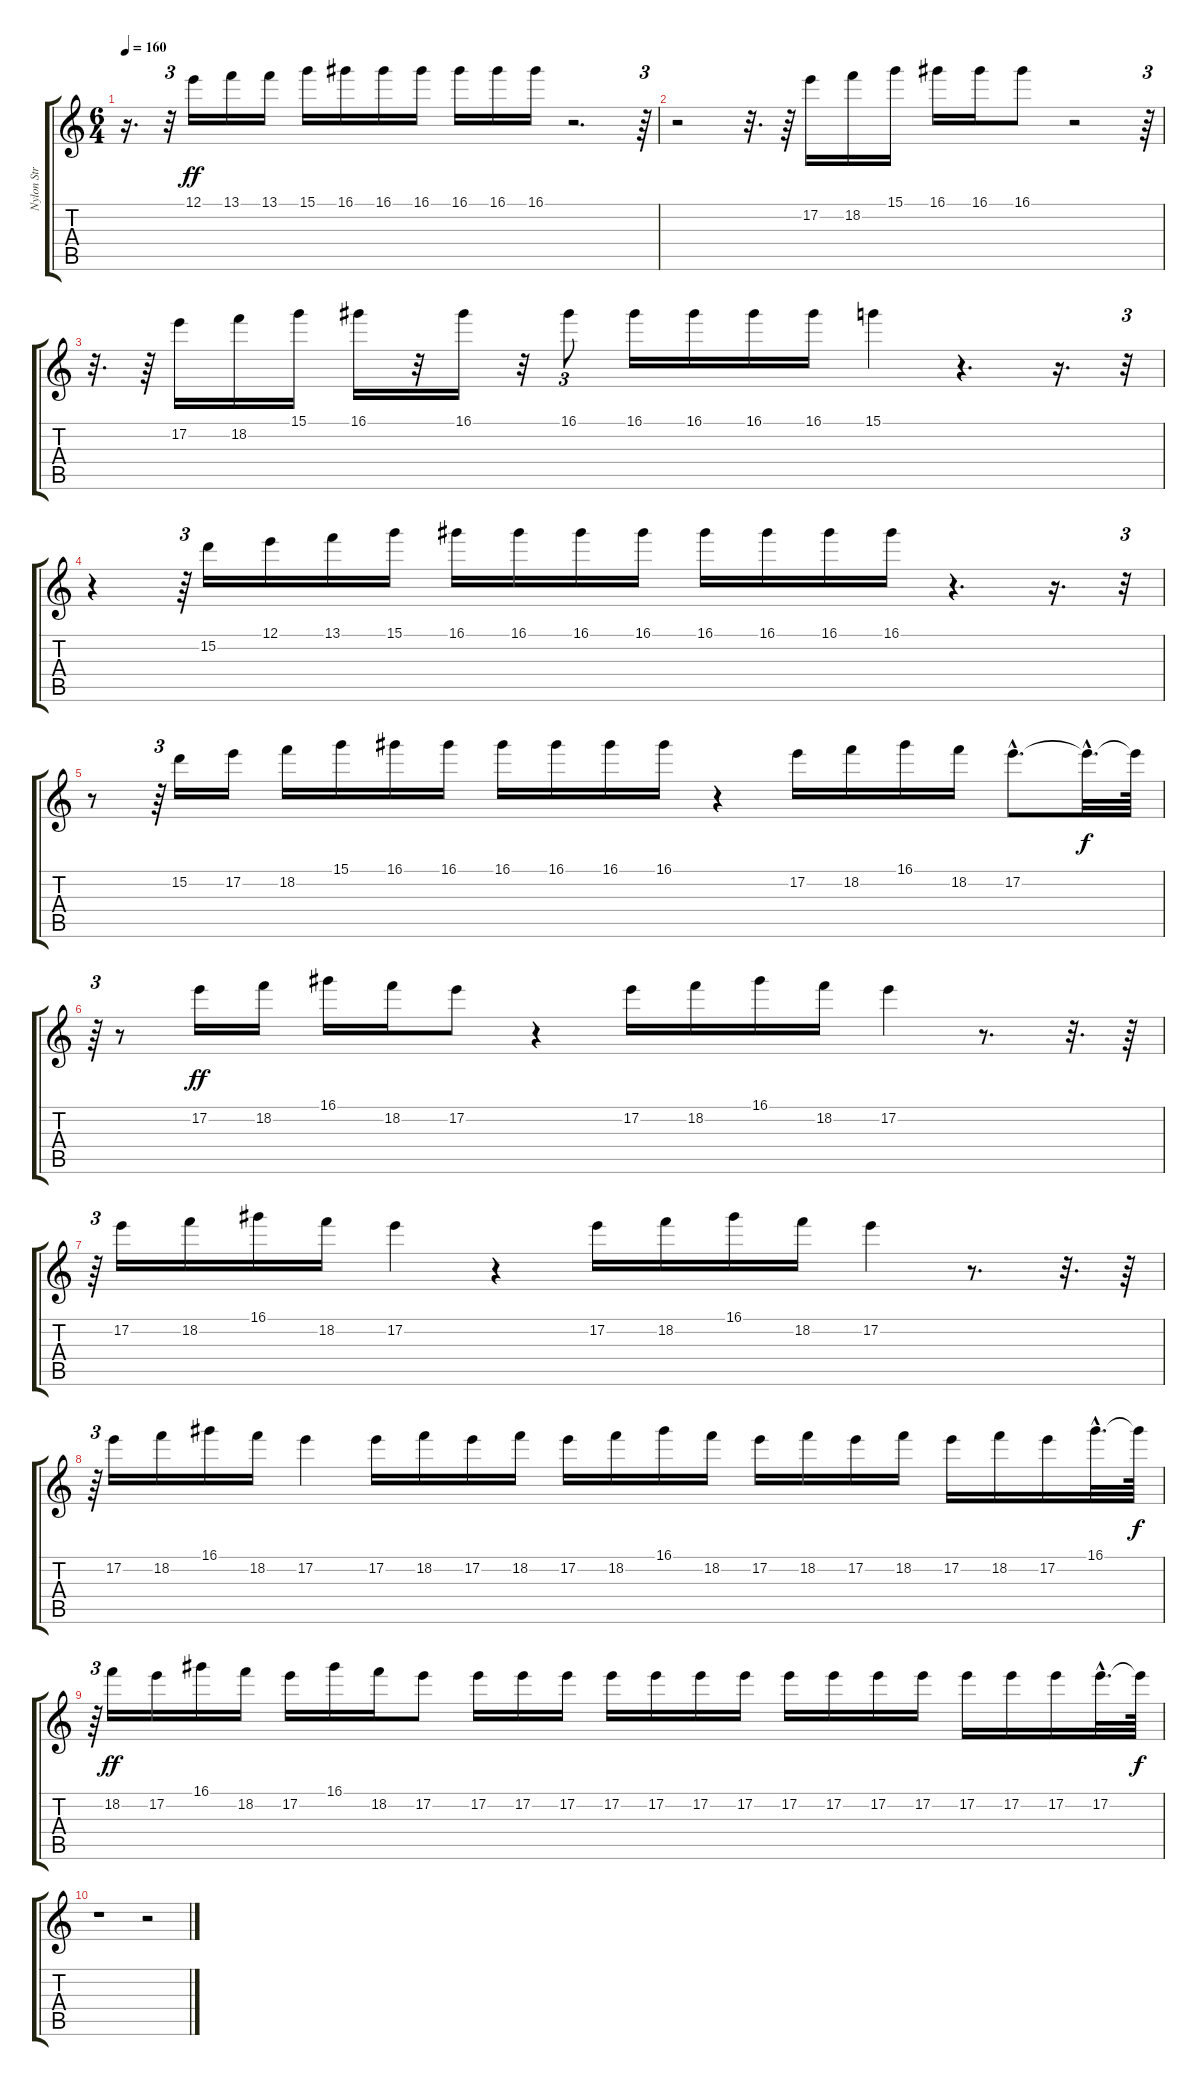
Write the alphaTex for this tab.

\track ("Nylon Str Gtr (Paco DeLucia)" "Nylon Str ") {instrument acousticguitarnylon}
\staff {score tabs}
\tuning (E4 B3 G3 D3 A2 E2) {hide}
\ts (6 4)
\tempo 160
\clef g2
\ks c
r.16{d dy ff} r.32{tu (3 2)} 12.1.16 13.1.16 13.1.16 15.1.16 16.1.16 16.1.16 16.1.16 16.1.16 16.1.16 16.1.16 r.2{d} r.64{tu (3 2)} |
r.2 r.32{d} r.64 17.2.16 18.2.16 15.1.16 16.1.16 16.1.16 16.1.8 r.2 r.64{tu (3 2)} |
r.32{d} r.64 17.2.16 18.2.16 15.1.16 16.1.16 r.32 16.1.16 r.32 16.1.8{tu (3 2)} 16.1.16 16.1.16 16.1.16 16.1.16 15.1.4 r.4{d} r.16{d} r.32{tu (3 2)} |
r.4 r.64{tu (3 2)} 15.2.16 12.1.16 13.1.16 15.1.16 16.1.16 16.1.16 16.1.16 16.1.16 16.1.16 16.1.16 16.1.16 16.1.16 r.4{d} r.16{d} r.32{tu (3 2)} |
r.8 r.64{tu (3 2)} 15.2.16 17.2.16 18.2.16 15.1.16 16.1.16 16.1.16 16.1.16 16.1.16 16.1.16 16.1.16 r.4 17.2.16 18.2.16 16.1.16 18.2.16 17.2{hac}.8{d} 17.2{hac t}.32{d dy f} 17.2{t}.64 |
r.64{tu (3 2)} r.8 17.2.16{dy ff} 18.2.16 16.1.16 18.2.16 17.2.8 r.4 17.2.16 18.2.16 16.1.16 18.2.16 17.2.4 r.8{d} r.32{d} r.64 |
r.64{tu (3 2)} 17.2.16 18.2.16 16.1.16 18.2.16 17.2.4 r.4 17.2.16 18.2.16 16.1.16 18.2.16 17.2.4 r.8{d} r.32{d} r.64 |
r.64{tu (3 2)} 17.2.16 18.2.16 16.1.16 18.2.16 17.2.4 17.2.16 18.2.16 17.2.16 18.2.16 17.2.16 18.2.16 16.1.16 18.2.16 17.2.16 18.2.16 17.2.16 18.2.16 17.2.16 18.2.16 17.2.16 16.1{hac}.32{d} 16.1{t}.64{dy f} |
r.64{tu (3 2)} 18.2.16{dy ff} 17.2.16 16.1.16 18.2.16 17.2.16 16.1.16 18.2.16 17.2.8 17.2.16 17.2.16 17.2.16 17.2.16 17.2.16 17.2.16 17.2.16 17.2.16 17.2.16 17.2.16 17.2.16 17.2.16 17.2.16 17.2.16 17.2{hac}.32{d} 17.2{t}.64{dy f} |
r.1 r.2
